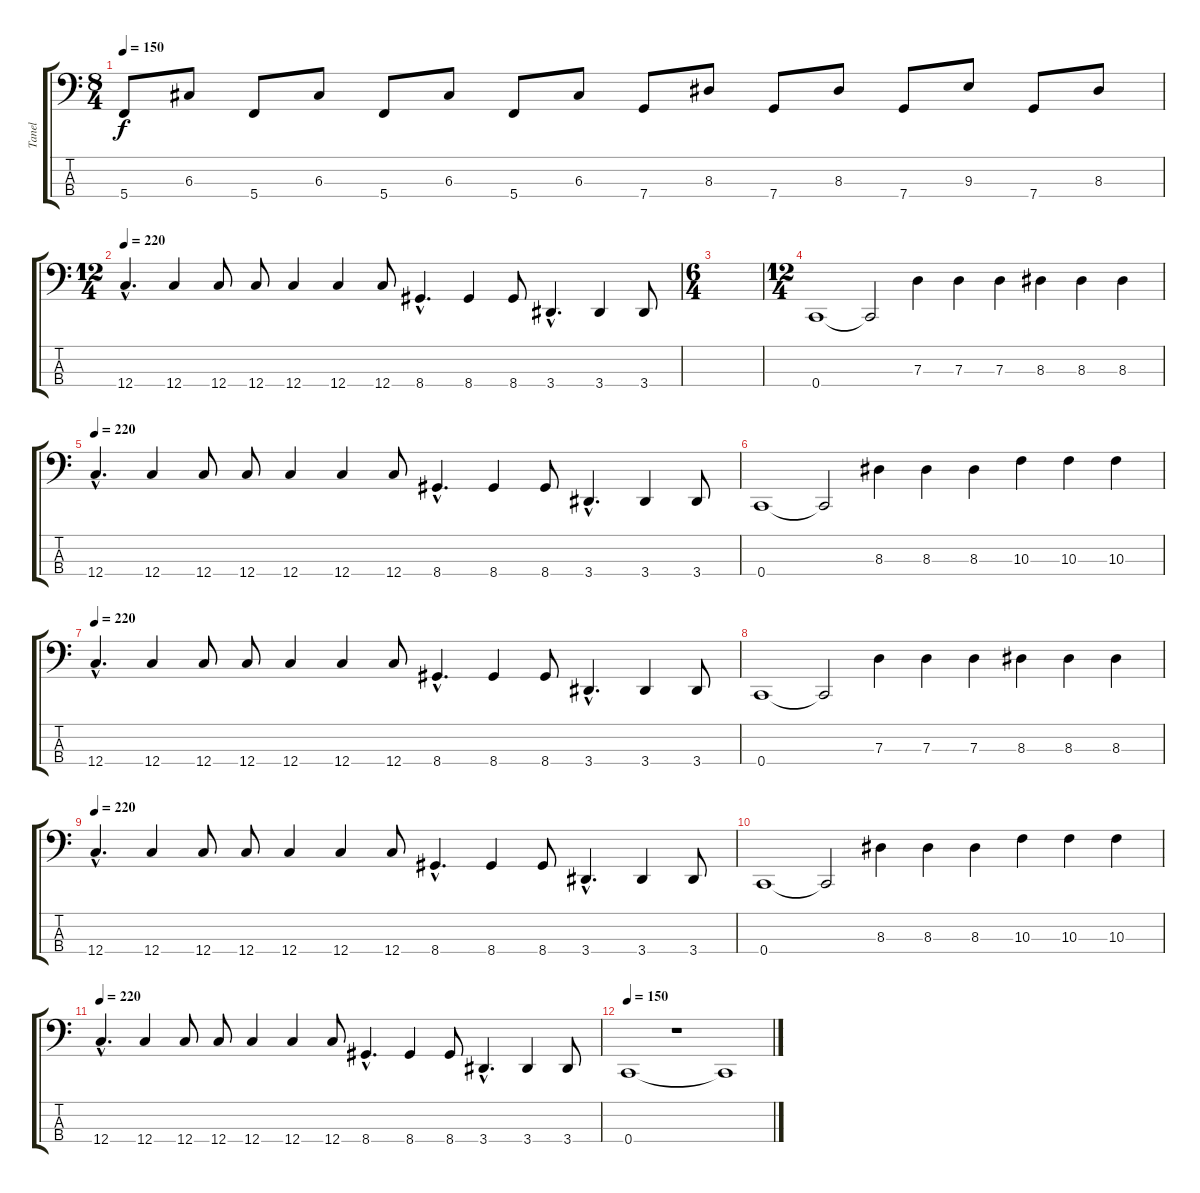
\track ("Tanel" "Tanel") {instrument electricbasspick}
\staff {score tabs}
\tuning (F2 C2 G1 C1) {hide}
\ts (8 4)
\tempo 150
\clef f4
\ks c
5.4.8{dy f} 6.3.8 5.4.8 6.3.8 5.4.8 6.3.8 5.4.8 6.3.8 7.4.8 8.3.8 7.4.8 8.3.8 7.4.8 9.3.8 7.4.8 8.3.8 |
\ts (12 4)
\tempo 220
12.4{hac}.4{d} 12.4.4 12.4.8 12.4.8 12.4.4 12.4.4 12.4.8 8.4{hac}.4{d} 8.4.4 8.4.8 3.4{hac}.4{d} 3.4.4 3.4.8 |
\ts (6 4)
|
\ts (12 4)
0.4.1 0.4{t}.2 7.3.4 7.3.4 7.3.4 8.3.4 8.3.4 8.3.4 |
\tempo 220
12.4{hac}.4{d} 12.4.4 12.4.8 12.4.8 12.4.4 12.4.4 12.4.8 8.4{hac}.4{d} 8.4.4 8.4.8 3.4{hac}.4{d} 3.4.4 3.4.8 |
0.4.1 0.4{t}.2 8.3.4 8.3.4 8.3.4 10.3.4 10.3.4 10.3.4 |
\tempo 220
12.4{hac}.4{d} 12.4.4 12.4.8 12.4.8 12.4.4 12.4.4 12.4.8 8.4{hac}.4{d} 8.4.4 8.4.8 3.4{hac}.4{d} 3.4.4 3.4.8 |
0.4.1 0.4{t}.2 7.3.4 7.3.4 7.3.4 8.3.4 8.3.4 8.3.4 |
\tempo 220
12.4{hac}.4{d} 12.4.4 12.4.8 12.4.8 12.4.4 12.4.4 12.4.8 8.4{hac}.4{d} 8.4.4 8.4.8 3.4{hac}.4{d} 3.4.4 3.4.8 |
0.4.1 0.4{t}.2 8.3.4 8.3.4 8.3.4 10.3.4 10.3.4 10.3.4 |
\tempo 220
12.4{hac}.4{d} 12.4.4 12.4.8 12.4.8 12.4.4 12.4.4 12.4.8 8.4{hac}.4{d} 8.4.4 8.4.8 3.4{hac}.4{d} 3.4.4 3.4.8 |
\tempo 150
0.4.1 r.1 0.4{t}.1
